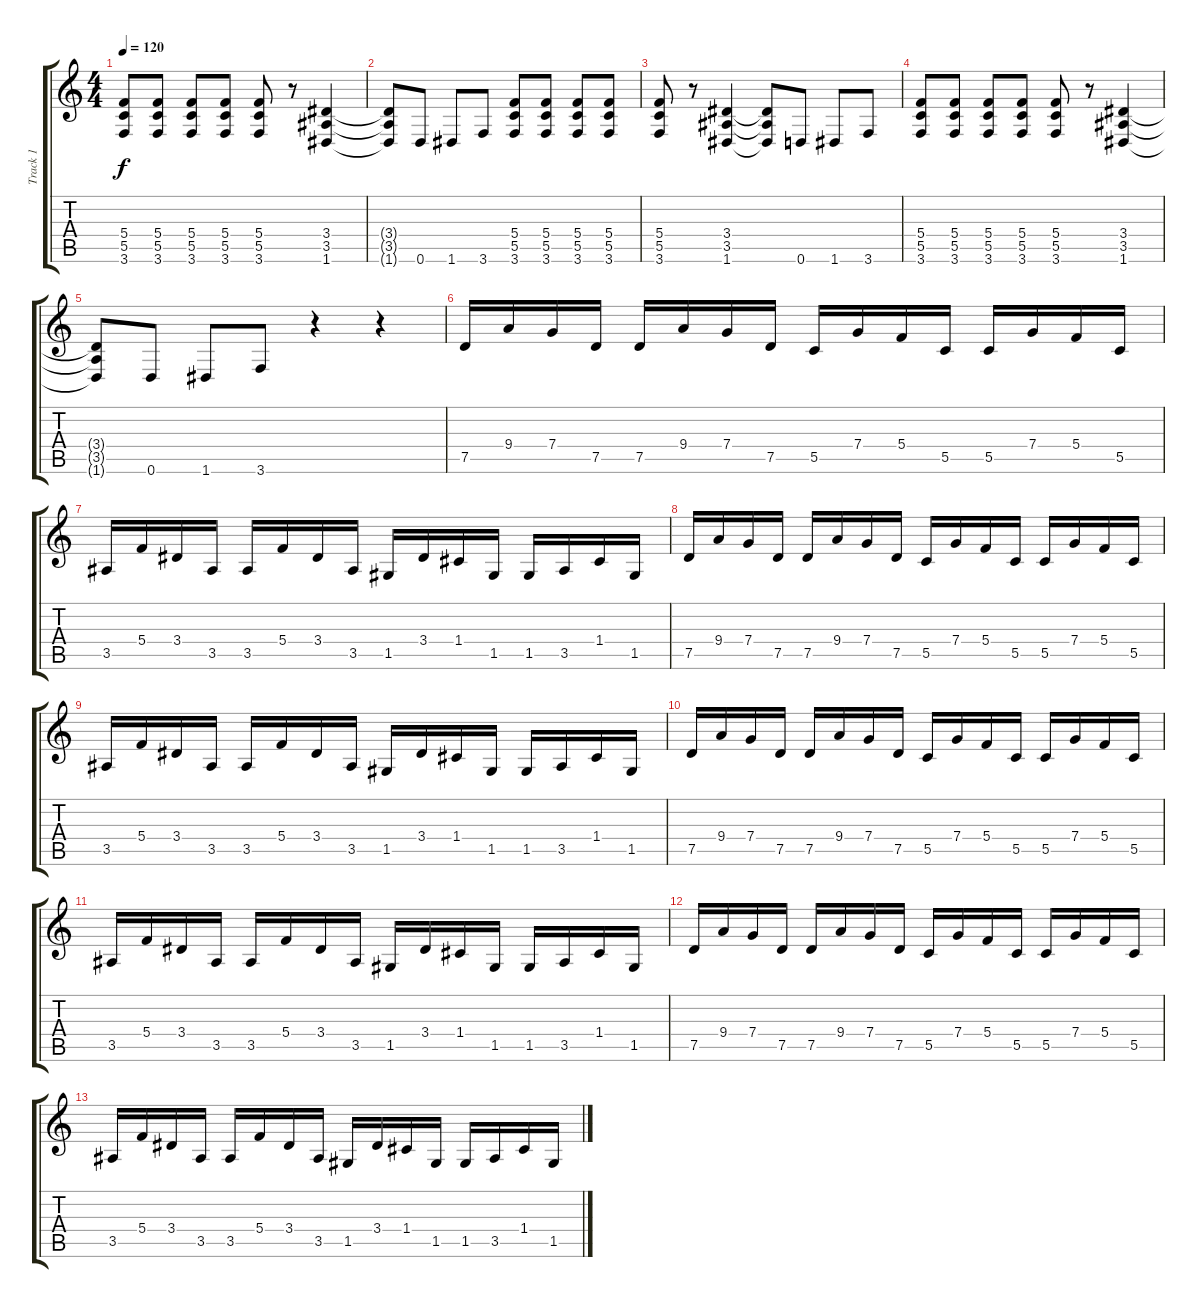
\track ("Track 1" "Track 1") {instrument distortionguitar}
\staff {score tabs}
\tuning (D4 A3 F3 C3 G2 D2) {hide}
\ts (4 4)
\tempo 120
\clef g2
\ks c
(5.4 5.5 3.6).8{dy f volume 7} (5.4 5.5 3.6).8{volume 9} (5.4 5.5 3.6).8{volume 11} (5.4 5.5 3.6).8{volume 13} (5.4 5.5 3.6).8 r.8 (3.4 3.5 1.6).4 |
(3.4{t} 3.5{t} 1.6{t}).8 0.6.8 1.6.8 3.6.8 (5.4 5.5 3.6).8{volume 7} (5.4 5.5 3.6).8{volume 9} (5.4 5.5 3.6).8{volume 9} (5.4 5.5 3.6).8{volume 13} |
(5.4 5.5 3.6).8 r.8 (3.4 3.5 1.6).4 (3.4{t} 3.5{t} 1.6{t}).8 0.6.8 1.6.8 3.6.8 |
(5.4 5.5 3.6).8{volume 7} (5.4 5.5 3.6).8{volume 9} (5.4 5.5 3.6).8{volume 11} (5.4 5.5 3.6).8{volume 13} (5.4 5.5 3.6).8 r.8 (3.4 3.5 1.6).4 |
(3.4{t} 3.5{t} 1.6{t}).8 0.6.8 1.6.8 3.6.8 r.4 r.4 |
7.5.16 9.4.16 7.4.16 7.5.16 7.5.16 9.4.16 7.4.16 7.5.16 5.5.16 7.4.16 5.4.16 5.5.16 5.5.16 7.4.16 5.4.16 5.5.16 |
3.5.16 5.4.16 3.4.16 3.5.16 3.5.16 5.4.16 3.4.16 3.5.16 1.5.16 3.4.16 1.4.16 1.5.16 1.5.16 3.5.16 1.4.16 1.5.16 |
7.5.16 9.4.16 7.4.16 7.5.16 7.5.16 9.4.16 7.4.16 7.5.16 5.5.16 7.4.16 5.4.16 5.5.16 5.5.16 7.4.16 5.4.16 5.5.16 |
3.5.16 5.4.16 3.4.16 3.5.16 3.5.16 5.4.16 3.4.16 3.5.16 1.5.16 3.4.16 1.4.16 1.5.16 1.5.16 3.5.16 1.4.16 1.5.16 |
7.5.16 9.4.16 7.4.16 7.5.16 7.5.16 9.4.16 7.4.16 7.5.16 5.5.16 7.4.16 5.4.16 5.5.16 5.5.16 7.4.16 5.4.16 5.5.16 |
3.5.16{volume 14} 5.4.16 3.4.16 3.5.16 3.5.16 5.4.16 3.4.16 3.5.16 1.5.16{volume 12} 3.4.16 1.4.16 1.5.16 1.5.16 3.5.16 1.4.16 1.5.16 |
7.5.16{volume 10} 9.4.16 7.4.16 7.5.16 7.5.16 9.4.16 7.4.16 7.5.16 5.5.16{volume 8} 7.4.16 5.4.16 5.5.16 5.5.16 7.4.16 5.4.16 5.5.16 |
3.5.16{volume 6} 5.4.16 3.4.16 3.5.16 3.5.16 5.4.16 3.4.16 3.5.16 1.5.16{volume 4} 3.4.16 1.4.16 1.5.16 1.5.16 3.5.16 1.4.16 1.5.16
